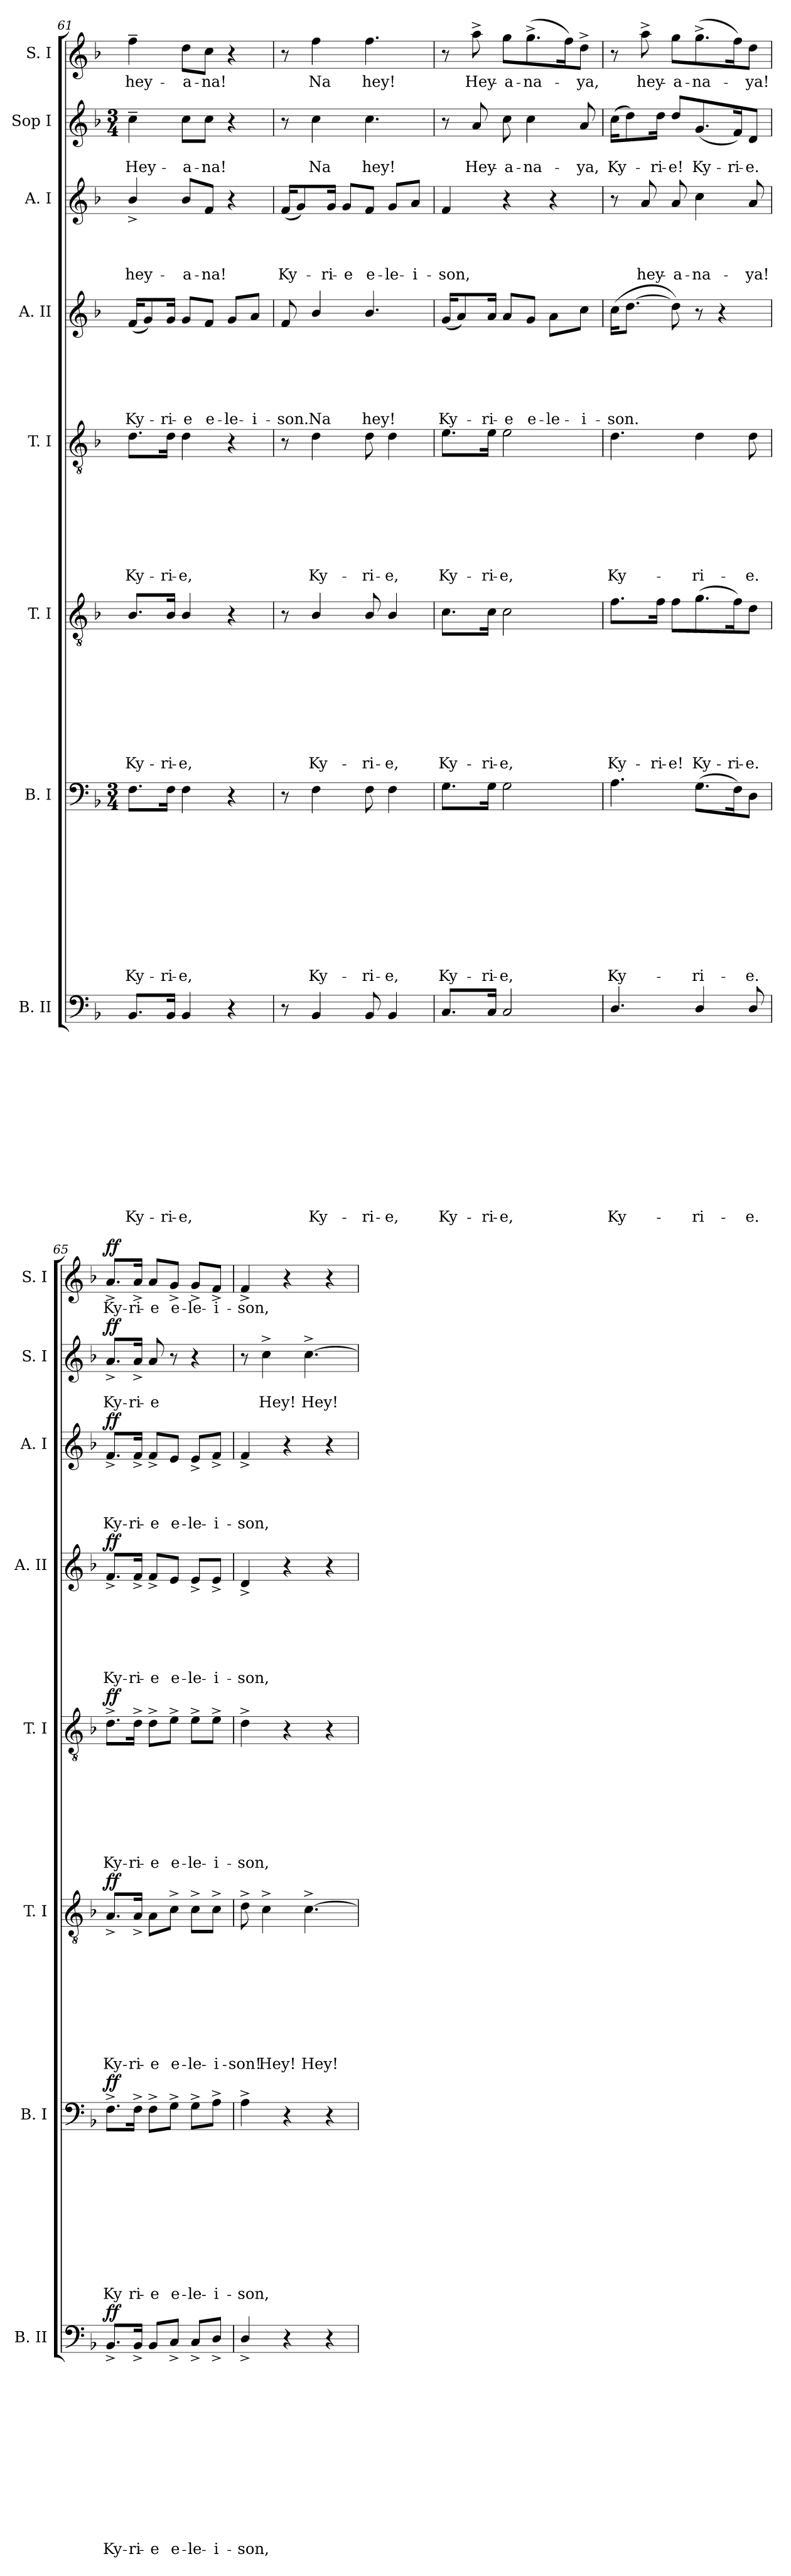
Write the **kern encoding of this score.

**kern	**text	**text	**text	**text	**text	**text	**text	**text	**text	**text	**text	**text	**text	**dynam	**kern	**text	**text	**text	**text	**text	**text	**text	**text	**text	**text	**text	**dynam	**kern	**text	**text	**text	**text	**text	**text	**text	**text	**text	**dynam	**kern	**text	**text	**text	**text	**text	**text	**text	**text	**dynam	**kern	**text	**text	**text	**text	**text	**text	**dynam	**kern	**text	**text	**text	**text	**dynam	**kern	**text	**text	**dynam	**kern	**text	**dynam
*part8	*part8	*part8	*part8	*part8	*part8	*part8	*part8	*part8	*part8	*part8	*part8	*part8	*part8	*part8	*part7	*part7	*part7	*part7	*part7	*part7	*part7	*part7	*part7	*part7	*part7	*part7	*part7	*part6	*part6	*part6	*part6	*part6	*part6	*part6	*part6	*part6	*part6	*part6	*part5	*part5	*part5	*part5	*part5	*part5	*part5	*part5	*part5	*part5	*part4	*part4	*part4	*part4	*part4	*part4	*part4	*part4	*part3	*part3	*part3	*part3	*part3	*part3	*part2	*part2	*part2	*part2	*part1	*part1	*part1
*staff8	*staff8	*staff8	*staff8	*staff8	*staff8	*staff8	*staff8	*staff8	*staff8	*staff8	*staff8	*staff8	*staff8	*staff8	*staff7	*staff7	*staff7	*staff7	*staff7	*staff7	*staff7	*staff7	*staff7	*staff7	*staff7	*staff7	*staff7	*staff6	*staff6	*staff6	*staff6	*staff6	*staff6	*staff6	*staff6	*staff6	*staff6	*staff6	*staff5	*staff5	*staff5	*staff5	*staff5	*staff5	*staff5	*staff5	*staff5	*staff5	*staff4	*staff4	*staff4	*staff4	*staff4	*staff4	*staff4	*staff4	*staff3	*staff3	*staff3	*staff3	*staff3	*staff3	*staff2	*staff2	*staff2	*staff2	*staff1	*staff1	*staff1
*I"B. II	*	*	*	*	*	*	*	*	*	*	*	*	*	*	*I"B. I	*	*	*	*	*	*	*	*	*	*	*	*	*I"T. I	*	*	*	*	*	*	*	*	*	*	*I"T. I	*	*	*	*	*	*	*	*	*	*I"A. II	*	*	*	*	*	*	*	*I"A. I	*	*	*	*	*	*I"Sop I	*	*	*	*I"S. I	*	*
*I'B. II	*	*	*	*	*	*	*	*	*	*	*	*	*	*	*I'B. I	*	*	*	*	*	*	*	*	*	*	*	*	*I'T. I	*	*	*	*	*	*	*	*	*	*	*I'T. I	*	*	*	*	*	*	*	*	*	*I'A. II	*	*	*	*	*	*	*	*I'A. I	*	*	*	*	*	*I'S. I	*	*	*	*I'S. I	*	*
*clefF4	*	*	*	*	*	*	*	*	*	*	*	*	*	*	*clefF4	*	*	*	*	*	*	*	*	*	*	*	*	*clefGv2	*	*	*	*	*	*	*	*	*	*	*clefGv2	*	*	*	*	*	*	*	*	*	*clefG2	*	*	*	*	*	*	*	*clefG2	*	*	*	*	*	*clefG2	*	*	*	*clefG2	*	*
*k[b-]	*	*	*	*	*	*	*	*	*	*	*	*	*	*	*k[b-]	*	*	*	*	*	*	*	*	*	*	*	*	*k[b-]	*	*	*	*	*	*	*	*	*	*	*k[b-]	*	*	*	*	*	*	*	*	*	*k[b-]	*	*	*	*	*	*	*	*k[b-]	*	*	*	*	*	*k[b-]	*	*	*	*k[b-]	*	*
*F:	*	*	*	*	*	*	*	*	*	*	*	*	*	*	*F:	*	*	*	*	*	*	*	*	*	*	*	*	*F:	*	*	*	*	*	*	*	*	*	*	*F:	*	*	*	*	*	*	*	*	*	*F:	*	*	*	*	*	*	*	*F:	*	*	*	*	*	*F:	*	*	*	*F:	*	*
*	*	*	*	*	*	*	*	*	*	*	*	*	*	*	*M3/4	*	*	*	*	*	*	*	*	*	*	*	*	*	*	*	*	*	*	*	*	*	*	*	*	*	*	*	*	*	*	*	*	*	*	*	*	*	*	*	*	*	*	*	*	*	*	*	*M3/4	*	*	*	*	*	*
=61	=61	=61	=61	=61	=61	=61	=61	=61	=61	=61	=61	=61	=61	=61	=61	=61	=61	=61	=61	=61	=61	=61	=61	=61	=61	=61	=61	=61	=61	=61	=61	=61	=61	=61	=61	=61	=61	=61	=61	=61	=61	=61	=61	=61	=61	=61	=61	=61	=61	=61	=61	=61	=61	=61	=61	=61	=61	=61	=61	=61	=61	=61	=61	=61	=61	=61	=61	=61	=61
!	!	!	!	!	!	!	!	!	!	!	!	!	!LO:LY:b	!	!	!	!	!	!	!	!	!	!	!	!	!LO:LY:b	!	!	!	!	!	!	!	!	!	!	!LO:LY:b	!	!	!	!	!	!	!	!	!	!LO:LY:b	!	!	!	!	!	!	!	!LO:LY:b	!	!	!	!	!	!LO:LY:b	!	!	!	!LO:LY:b	!	!	!LO:LY:b	!
8.BB-/L	.	.	.	.	.	.	.	.	.	.	.	.	Ky-	.	8.F\L	.	.	.	.	.	.	.	.	.	.	Ky-	.	8.B-/L	.	.	.	.	.	.	.	.	Ky-	.	8.d\L	.	.	.	.	.	.	.	Ky-	.	(<16f/KL	.	.	.	.	.	Ky-	.	4b-^>/	.	.	.	hey-	.	4cc~>\	.	Hey-	.	4ff~>\	hey-	.
.	.	.	.	.	.	.	.	.	.	.	.	.	.	.	.	.	.	.	.	.	.	.	.	.	.	.	.	.	.	.	.	.	.	.	.	.	.	.	.	.	.	.	.	.	.	.	.	.	8g/)	.	.	.	.	.	.	.	.	.	.	.	.	.	.	.	.	.	.	.	.
!	!	!	!	!	!	!	!	!	!	!	!	!	!LO:LY:b	!	!	!	!	!	!	!	!	!	!	!	!	!LO:LY:b	!	!	!	!	!	!	!	!	!	!	!LO:LY:b	!	!	!	!	!	!	!	!	!	!LO:LY:b	!	!	!	!	!	!	!	!LO:LY:b	!	!	!	!	!	!	!	!	!	!	!	!	!	!
16BB-/Jk	.	.	.	.	.	.	.	.	.	.	.	.	-ri-	.	16F\Jk	.	.	.	.	.	.	.	.	.	.	-ri-	.	16B-/Jk	.	.	.	.	.	.	.	.	-ri-	.	16d\Jk	.	.	.	.	.	.	.	-ri-	.	16g/Jk	.	.	.	.	.	-ri-	.	.	.	.	.	.	.	.	.	.	.	.	.	.
!	!	!	!	!	!	!	!	!	!	!	!	!	!LO:LY:b:rj	!	!	!	!	!	!	!	!	!	!	!	!	!LO:LY:b:rj	!	!	!	!	!	!	!	!	!	!	!LO:LY:b:rj	!	!	!	!	!	!	!	!	!	!LO:LY:b:rj	!	!	!	!	!	!	!	!LO:LY:b:rj	!	!	!	!	!	!LO:LY:b	!	!	!	!LO:LY:b	!	!	!LO:LY:b	!
4BB-/	.	.	.	.	.	.	.	.	.	.	.	.	-e,	.	4F\	.	.	.	.	.	.	.	.	.	.	-e,	.	4B-/	.	.	.	.	.	.	.	.	-e,	.	4d\	.	.	.	.	.	.	.	-e,	.	8g/L	.	.	.	.	.	-e	.	8b-/L	.	.	.	-a-	.	8cc\L	.	-a-	.	8dd\L	-a-	.
!	!	!	!	!	!	!	!	!	!	!	!	!	!	!	!	!	!	!	!	!	!	!	!	!	!	!	!	!	!	!	!	!	!	!	!	!	!	!	!	!	!	!	!	!	!	!	!	!	!	!	!	!	!	!	!LO:LY:b	!	!	!	!	!	!LO:LY:b	!	!	!	!LO:LY:b	!	!	!LO:LY:b	!
.	.	.	.	.	.	.	.	.	.	.	.	.	.	.	.	.	.	.	.	.	.	.	.	.	.	.	.	.	.	.	.	.	.	.	.	.	.	.	.	.	.	.	.	.	.	.	.	.	8f/J	.	.	.	.	.	e-	.	8f/J	.	.	.	-na!	.	8cc\J	.	-na!	.	8cc\J	-na!	.
!	!	!	!	!	!	!	!	!	!	!	!	!	!	!	!	!	!	!	!	!	!	!	!	!	!	!	!	!	!	!	!	!	!	!	!	!	!	!	!	!	!	!	!	!	!	!	!	!	!	!	!	!	!	!	!LO:LY:b	!	!	!	!	!	!	!	!	!	!	!	!	!	!
4r	.	.	.	.	.	.	.	.	.	.	.	.	.	.	4r	.	.	.	.	.	.	.	.	.	.	.	.	4r	.	.	.	.	.	.	.	.	.	.	4r	.	.	.	.	.	.	.	.	.	8g/L	.	.	.	.	.	-le-	.	4r	.	.	.	.	.	4r	.	.	.	4r	.	.
!	!	!	!	!	!	!	!	!	!	!	!	!	!	!	!	!	!	!	!	!	!	!	!	!	!	!	!	!	!	!	!	!	!	!	!	!	!	!	!	!	!	!	!	!	!	!	!	!	!	!	!	!	!	!	!LO:LY:b	!	!	!	!	!	!	!	!	!	!	!	!	!	!
.	.	.	.	.	.	.	.	.	.	.	.	.	.	.	.	.	.	.	.	.	.	.	.	.	.	.	.	.	.	.	.	.	.	.	.	.	.	.	.	.	.	.	.	.	.	.	.	.	8a/J	.	.	.	.	.	-i-	.	.	.	.	.	.	.	.	.	.	.	.	.	.
=62	=62	=62	=62	=62	=62	=62	=62	=62	=62	=62	=62	=62	=62	=62	=62	=62	=62	=62	=62	=62	=62	=62	=62	=62	=62	=62	=62	=62	=62	=62	=62	=62	=62	=62	=62	=62	=62	=62	=62	=62	=62	=62	=62	=62	=62	=62	=62	=62	=62	=62	=62	=62	=62	=62	=62	=62	=62	=62	=62	=62	=62	=62	=62	=62	=62	=62	=62	=62	=62
!	!	!	!	!	!	!	!	!	!	!	!	!	!	!	!	!	!	!	!	!	!	!	!	!	!	!	!	!	!	!	!	!	!	!	!	!	!	!	!	!	!	!	!	!	!	!	!	!	!	!	!	!	!	!	!LO:LY:b	!	!	!	!	!	!LO:LY:b	!	!	!	!	!	!	!	!
8r	.	.	.	.	.	.	.	.	.	.	.	.	.	.	8r	.	.	.	.	.	.	.	.	.	.	.	.	8r	.	.	.	.	.	.	.	.	.	.	8r	.	.	.	.	.	.	.	.	.	8f/	.	.	.	.	.	-son.	.	(<16f/KL	.	.	.	Ky-	.	8r	.	.	.	8r	.	.
.	.	.	.	.	.	.	.	.	.	.	.	.	.	.	.	.	.	.	.	.	.	.	.	.	.	.	.	.	.	.	.	.	.	.	.	.	.	.	.	.	.	.	.	.	.	.	.	.	.	.	.	.	.	.	.	.	8g/)	.	.	.	.	.	.	.	.	.	.	.	.
!	!	!	!	!	!	!	!	!	!	!	!	!	!LO:LY:b	!	!	!	!	!	!	!	!	!	!	!	!	!LO:LY:b	!	!	!	!	!	!	!	!	!	!	!LO:LY:b	!	!	!	!	!	!	!	!	!	!LO:LY:b	!	!	!	!	!	!	!	!LO:LY:b	!	!	!	!	!	!	!	!	!	!LO:LY:b	!	!	!LO:LY:b	!
4BB-/	.	.	.	.	.	.	.	.	.	.	.	.	Ky-	.	4F\	.	.	.	.	.	.	.	.	.	.	Ky-	.	4B-/	.	.	.	.	.	.	.	.	Ky-	.	4d\	.	.	.	.	.	.	.	Ky-	.	4b-/	.	.	.	.	.	Na	.	.	.	.	.	.	.	4cc\	.	Na	.	4ff\	Na	.
!	!	!	!	!	!	!	!	!	!	!	!	!	!	!	!	!	!	!	!	!	!	!	!	!	!	!	!	!	!	!	!	!	!	!	!	!	!	!	!	!	!	!	!	!	!	!	!	!	!	!	!	!	!	!	!	!	!	!	!	!	!LO:LY:b	!	!	!	!	!	!	!	!
.	.	.	.	.	.	.	.	.	.	.	.	.	.	.	.	.	.	.	.	.	.	.	.	.	.	.	.	.	.	.	.	.	.	.	.	.	.	.	.	.	.	.	.	.	.	.	.	.	.	.	.	.	.	.	.	.	16g/Jk	.	.	.	-ri-	.	.	.	.	.	.	.	.
!	!	!	!	!	!	!	!	!	!	!	!	!	!	!	!	!	!	!	!	!	!	!	!	!	!	!	!	!	!	!	!	!	!	!	!	!	!	!	!	!	!	!	!	!	!	!	!	!	!	!	!	!	!	!	!	!	!	!	!	!	!LO:LY:b:rj	!	!	!	!	!	!	!	!
.	.	.	.	.	.	.	.	.	.	.	.	.	.	.	.	.	.	.	.	.	.	.	.	.	.	.	.	.	.	.	.	.	.	.	.	.	.	.	.	.	.	.	.	.	.	.	.	.	.	.	.	.	.	.	.	.	8g/L	.	.	.	-e	.	.	.	.	.	.	.	.
!	!	!	!	!	!	!	!	!	!	!	!	!	!LO:LY:b	!	!	!	!	!	!	!	!	!	!	!	!	!LO:LY:b	!	!	!	!	!	!	!	!	!	!	!LO:LY:b	!	!	!	!	!	!	!	!	!	!LO:LY:b	!	!	!	!	!	!	!	!LO:LY:b	!	!	!	!	!	!LO:LY:b	!	!	!	!LO:LY:b	!	!	!LO:LY:b	!
8BB-/	.	.	.	.	.	.	.	.	.	.	.	.	-ri-	.	8F\	.	.	.	.	.	.	.	.	.	.	-ri-	.	8B-/	.	.	.	.	.	.	.	.	-ri-	.	8d\	.	.	.	.	.	.	.	-ri-	.	4.b-/	.	.	.	.	.	hey!	.	8f/J	.	.	.	e-	.	4.cc\	.	hey!	.	4.ff\	hey!	.
!	!	!	!	!	!	!	!	!	!	!	!	!	!LO:LY:b	!	!	!	!	!	!	!	!	!	!	!	!	!LO:LY:b	!	!	!	!	!	!	!	!	!	!	!LO:LY:b	!	!	!	!	!	!	!	!	!	!LO:LY:b	!	!	!	!	!	!	!	!	!	!	!	!	!	!LO:LY:b	!	!	!	!	!	!	!	!
4BB-/	.	.	.	.	.	.	.	.	.	.	.	.	-e,	.	4F\	.	.	.	.	.	.	.	.	.	.	-e,	.	4B-/	.	.	.	.	.	.	.	.	-e,	.	4d\	.	.	.	.	.	.	.	-e,	.	.	.	.	.	.	.	.	.	8g/L	.	.	.	-le-	.	.	.	.	.	.	.	.
!	!	!	!	!	!	!	!	!	!	!	!	!	!	!	!	!	!	!	!	!	!	!	!	!	!	!	!	!	!	!	!	!	!	!	!	!	!	!	!	!	!	!	!	!	!	!	!	!	!	!	!	!	!	!	!	!	!	!	!	!	!LO:LY:b	!	!	!	!	!	!	!	!
.	.	.	.	.	.	.	.	.	.	.	.	.	.	.	.	.	.	.	.	.	.	.	.	.	.	.	.	.	.	.	.	.	.	.	.	.	.	.	.	.	.	.	.	.	.	.	.	.	.	.	.	.	.	.	.	.	8a/J	.	.	.	-i-	.	.	.	.	.	.	.	.
=63	=63	=63	=63	=63	=63	=63	=63	=63	=63	=63	=63	=63	=63	=63	=63	=63	=63	=63	=63	=63	=63	=63	=63	=63	=63	=63	=63	=63	=63	=63	=63	=63	=63	=63	=63	=63	=63	=63	=63	=63	=63	=63	=63	=63	=63	=63	=63	=63	=63	=63	=63	=63	=63	=63	=63	=63	=63	=63	=63	=63	=63	=63	=63	=63	=63	=63	=63	=63	=63
!	!	!	!	!	!	!	!	!	!	!	!	!	!LO:LY:b	!	!	!	!	!	!	!	!	!	!	!	!	!LO:LY:b	!	!	!	!	!	!	!	!	!	!	!LO:LY:b	!	!	!	!	!	!	!	!	!	!LO:LY:b	!	!	!	!	!	!	!	!LO:LY:b	!	!	!	!	!	!LO:LY:b	!	!	!	!	!	!	!	!
8.C/L	.	.	.	.	.	.	.	.	.	.	.	.	Ky-	.	8.G\L	.	.	.	.	.	.	.	.	.	.	Ky-	.	8.c\L	.	.	.	.	.	.	.	.	Ky-	.	8.e\L	.	.	.	.	.	.	.	Ky-	.	(<16g/KL	.	.	.	.	.	Ky-	.	4f/	.	.	.	-son,	.	8r	.	.	.	8r	.	.
.	.	.	.	.	.	.	.	.	.	.	.	.	.	.	.	.	.	.	.	.	.	.	.	.	.	.	.	.	.	.	.	.	.	.	.	.	.	.	.	.	.	.	.	.	.	.	.	.	8a/)	.	.	.	.	.	.	.	.	.	.	.	.	.	.	.	.	.	.	.	.
!	!	!	!	!	!	!	!	!	!	!	!	!	!	!	!	!	!	!	!	!	!	!	!	!	!	!	!	!	!	!	!	!	!	!	!	!	!	!	!	!	!	!	!	!	!	!	!	!	!	!	!	!	!	!	!	!	!	!	!	!	!	!	!	!	!LO:LY:b	!	!	!LO:LY:b	!
.	.	.	.	.	.	.	.	.	.	.	.	.	.	.	.	.	.	.	.	.	.	.	.	.	.	.	.	.	.	.	.	.	.	.	.	.	.	.	.	.	.	.	.	.	.	.	.	.	.	.	.	.	.	.	.	.	.	.	.	.	.	.	8a/	.	Hey-	.	8aa^>\	Hey-	.
!	!	!	!	!	!	!	!	!	!	!	!	!	!LO:LY:b	!	!	!	!	!	!	!	!	!	!	!	!	!LO:LY:b	!	!	!	!	!	!	!	!	!	!	!LO:LY:b	!	!	!	!	!	!	!	!	!	!LO:LY:b	!	!	!	!	!	!	!	!LO:LY:b	!	!	!	!	!	!	!	!	!	!	!	!	!	!
16C/Jk	.	.	.	.	.	.	.	.	.	.	.	.	-ri-	.	16G\Jk	.	.	.	.	.	.	.	.	.	.	-ri-	.	16c\Jk	.	.	.	.	.	.	.	.	-ri-	.	16e\Jk	.	.	.	.	.	.	.	-ri-	.	16a/Jk	.	.	.	.	.	-ri-	.	.	.	.	.	.	.	.	.	.	.	.	.	.
!	!	!	!	!	!	!	!	!	!	!	!	!	!LO:LY:b	!	!	!	!	!	!	!	!	!	!	!	!	!LO:LY:b	!	!	!	!	!	!	!	!	!	!	!LO:LY:b	!	!	!	!	!	!	!	!	!	!LO:LY:b	!	!	!	!	!	!	!	!LO:LY:b:rj	!	!	!	!	!	!	!	!	!	!LO:LY:b	!	!	!LO:LY:b	!
2C/	.	.	.	.	.	.	.	.	.	.	.	.	-e,	.	2G\	.	.	.	.	.	.	.	.	.	.	-e,	.	2c\	.	.	.	.	.	.	.	.	-e,	.	2e\	.	.	.	.	.	.	.	-e,	.	8a/L	.	.	.	.	.	-e	.	4r	.	.	.	.	.	8cc\	.	-a-	.	8gg\L	-a-	.
!	!	!	!	!	!	!	!	!	!	!	!	!	!	!	!	!	!	!	!	!	!	!	!	!	!	!	!	!	!	!	!	!	!	!	!	!	!	!	!	!	!	!	!	!	!	!	!	!	!	!	!	!	!	!	!LO:LY:b	!	!	!	!	!	!	!	!	!	!LO:LY:b	!	!	!LO:LY:b	!
.	.	.	.	.	.	.	.	.	.	.	.	.	.	.	.	.	.	.	.	.	.	.	.	.	.	.	.	.	.	.	.	.	.	.	.	.	.	.	.	.	.	.	.	.	.	.	.	.	8g/J	.	.	.	.	.	e-	.	.	.	.	.	.	.	4cc\	.	-na-	.	(>8.gg^>\	-na-	.
!	!	!	!	!	!	!	!	!	!	!	!	!	!	!	!	!	!	!	!	!	!	!	!	!	!	!	!	!	!	!	!	!	!	!	!	!	!	!	!	!	!	!	!	!	!	!	!	!	!	!	!	!	!	!	!LO:LY:b	!	!	!	!	!	!	!	!	!	!	!	!	!	!
.	.	.	.	.	.	.	.	.	.	.	.	.	.	.	.	.	.	.	.	.	.	.	.	.	.	.	.	.	.	.	.	.	.	.	.	.	.	.	.	.	.	.	.	.	.	.	.	.	8a\L	.	.	.	.	.	-le-	.	4r	.	.	.	.	.	.	.	.	.	.	.	.
.	.	.	.	.	.	.	.	.	.	.	.	.	.	.	.	.	.	.	.	.	.	.	.	.	.	.	.	.	.	.	.	.	.	.	.	.	.	.	.	.	.	.	.	.	.	.	.	.	.	.	.	.	.	.	.	.	.	.	.	.	.	.	.	.	.	.	16ff\k)	.	.
!	!	!	!	!	!	!	!	!	!	!	!	!	!	!	!	!	!	!	!	!	!	!	!	!	!	!	!	!	!	!	!	!	!	!	!	!	!	!	!	!	!	!	!	!	!	!	!	!	!	!	!	!	!	!	!LO:LY:b	!	!	!	!	!	!	!	!	!	!LO:LY:b	!	!	!LO:LY:b	!
.	.	.	.	.	.	.	.	.	.	.	.	.	.	.	.	.	.	.	.	.	.	.	.	.	.	.	.	.	.	.	.	.	.	.	.	.	.	.	.	.	.	.	.	.	.	.	.	.	8cc\J	.	.	.	.	.	-i-	.	.	.	.	.	.	.	8a/	.	-ya,	.	8dd^>\J	-ya,	.
=64	=64	=64	=64	=64	=64	=64	=64	=64	=64	=64	=64	=64	=64	=64	=64	=64	=64	=64	=64	=64	=64	=64	=64	=64	=64	=64	=64	=64	=64	=64	=64	=64	=64	=64	=64	=64	=64	=64	=64	=64	=64	=64	=64	=64	=64	=64	=64	=64	=64	=64	=64	=64	=64	=64	=64	=64	=64	=64	=64	=64	=64	=64	=64	=64	=64	=64	=64	=64	=64
!	!	!	!	!	!	!	!	!	!	!	!	!	!LO:LY:b	!	!	!	!	!	!	!	!	!	!	!	!	!LO:LY:b	!	!	!	!	!	!	!	!	!	!	!LO:LY:b	!	!	!	!	!	!	!	!	!	!LO:LY:b	!	!	!	!	!	!	!	!LO:LY:b	!	!	!	!	!	!	!	!	!	!LO:LY:b	!	!	!	!
4.D/	.	.	.	.	.	.	.	.	.	.	.	.	Ky-	.	4.A\	.	.	.	.	.	.	.	.	.	.	Ky-	.	8.f\L	.	.	.	.	.	.	.	.	Ky-	.	4.d\	.	.	.	.	.	.	.	Ky-	.	(>16cc\KL	.	.	.	.	.	-son.	.	8r	.	.	.	.	.	(>16cc\KL	.	Ky-	.	8r	.	.
.	.	.	.	.	.	.	.	.	.	.	.	.	.	.	.	.	.	.	.	.	.	.	.	.	.	.	.	.	.	.	.	.	.	.	.	.	.	.	.	.	.	.	.	.	.	.	.	.	[>8.dd\J	.	.	.	.	.	.	.	.	.	.	.	.	.	8dd\)	.	.	.	.	.	.
!	!	!	!	!	!	!	!	!	!	!	!	!	!	!	!	!	!	!	!	!	!	!	!	!	!	!	!	!	!	!	!	!	!	!	!	!	!	!	!	!	!	!	!	!	!	!	!	!	!	!	!	!	!	!	!	!	!	!	!	!	!LO:LY:b	!	!	!	!	!	!	!LO:LY:b	!
.	.	.	.	.	.	.	.	.	.	.	.	.	.	.	.	.	.	.	.	.	.	.	.	.	.	.	.	.	.	.	.	.	.	.	.	.	.	.	.	.	.	.	.	.	.	.	.	.	.	.	.	.	.	.	.	.	8a/	.	.	.	hey-	.	.	.	.	.	8aa^>\	hey-	.
!	!	!	!	!	!	!	!	!	!	!	!	!	!	!	!	!	!	!	!	!	!	!	!	!	!	!	!	!	!	!	!	!	!	!	!	!	!LO:LY:b	!	!	!	!	!	!	!	!	!	!	!	!	!	!	!	!	!	!	!	!	!	!	!	!	!	!	!	!LO:LY:b	!	!	!	!
.	.	.	.	.	.	.	.	.	.	.	.	.	.	.	.	.	.	.	.	.	.	.	.	.	.	.	.	16f\Jk	.	.	.	.	.	.	.	.	-ri-	.	.	.	.	.	.	.	.	.	.	.	.	.	.	.	.	.	.	.	.	.	.	.	.	.	16dd\Jk	.	-ri-	.	.	.	.
!	!	!	!	!	!	!	!	!	!	!	!	!	!	!	!	!	!	!	!	!	!	!	!	!	!	!	!	!	!	!	!	!	!	!	!	!	!LO:LY:b	!	!	!	!	!	!	!	!	!	!	!	!	!	!	!	!	!	!	!	!	!	!	!	!LO:LY:b	!	!	!	!LO:LY:b	!	!	!LO:LY:b	!
.	.	.	.	.	.	.	.	.	.	.	.	.	.	.	.	.	.	.	.	.	.	.	.	.	.	.	.	8f\L	.	.	.	.	.	.	.	.	-e!	.	.	.	.	.	.	.	.	.	.	.	8dd\])	.	.	.	.	.	.	.	8a/	.	.	.	-a-	.	8dd/L	.	-e!	.	8gg\L	-a-	.
!	!	!	!	!	!	!	!	!	!	!	!	!	!LO:LY:b	!	!	!	!	!	!	!	!	!	!	!	!	!LO:LY:b	!	!	!	!	!	!	!	!	!	!	!LO:LY:b	!	!	!	!	!	!	!	!	!	!LO:LY:b	!	!	!	!	!	!	!	!	!	!	!	!	!	!LO:LY:b	!	!	!	!LO:LY:b	!	!	!LO:LY:b	!
4D/	.	.	.	.	.	.	.	.	.	.	.	.	-ri-	.	(>8.G\L	.	.	.	.	.	.	.	.	.	.	-ri-	.	(>8.g\	.	.	.	.	.	.	.	.	Ky-	.	4d\	.	.	.	.	.	.	.	-ri-	.	8r	.	.	.	.	.	.	.	4cc\	.	.	.	-na-	.	(<8.g/	.	Ky-	.	(>8.gg^>\	-na-	.
.	.	.	.	.	.	.	.	.	.	.	.	.	.	.	.	.	.	.	.	.	.	.	.	.	.	.	.	.	.	.	.	.	.	.	.	.	.	.	.	.	.	.	.	.	.	.	.	.	4r	.	.	.	.	.	.	.	.	.	.	.	.	.	.	.	.	.	.	.	.
!	!	!	!	!	!	!	!	!	!	!	!	!	!	!	!	!	!	!	!	!	!	!	!	!	!	!	!	!	!	!	!	!	!	!	!	!	!LO:LY:b	!	!	!	!	!	!	!	!	!	!	!	!	!	!	!	!	!	!	!	!	!	!	!	!	!	!	!	!LO:LY:b	!	!	!	!
.	.	.	.	.	.	.	.	.	.	.	.	.	.	.	16F\k)	.	.	.	.	.	.	.	.	.	.	.	.	16f\k)	.	.	.	.	.	.	.	.	-ri-	.	.	.	.	.	.	.	.	.	.	.	.	.	.	.	.	.	.	.	.	.	.	.	.	.	16f/k)	.	-ri-	.	16ff\k)	.	.
!	!	!	!	!	!	!	!	!	!	!	!	!	!LO:LY:b	!	!	!	!	!	!	!	!	!	!	!	!	!LO:LY:b	!	!	!	!	!	!	!	!	!	!	!LO:LY:b	!	!	!	!	!	!	!	!	!	!LO:LY:b	!	!	!	!	!	!	!	!	!	!	!	!	!	!LO:LY:b	!	!	!	!LO:LY:b	!	!	!LO:LY:b	!
8D/	.	.	.	.	.	.	.	.	.	.	.	.	-e.	.	8D\J	.	.	.	.	.	.	.	.	.	.	-e.	.	8d\J	.	.	.	.	.	.	.	.	-e.	.	8d\	.	.	.	.	.	.	.	-e.	.	.	.	.	.	.	.	.	.	8a/	.	.	.	-ya!	.	8d/J	.	-e.	.	8dd\J	-ya!	.
!!LO:PB:g=z
=65	=65	=65	=65	=65	=65	=65	=65	=65	=65	=65	=65	=65	=65	=65	=65	=65	=65	=65	=65	=65	=65	=65	=65	=65	=65	=65	=65	=65	=65	=65	=65	=65	=65	=65	=65	=65	=65	=65	=65	=65	=65	=65	=65	=65	=65	=65	=65	=65	=65	=65	=65	=65	=65	=65	=65	=65	=65	=65	=65	=65	=65	=65	=65	=65	=65	=65	=65	=65	=65
!	!	!	!	!	!	!	!	!	!	!	!	!	!LO:LY:b	!LO:DY:a	!	!	!	!	!	!	!	!	!	!	!	!LO:LY:b	!LO:DY:a	!	!	!	!	!	!	!	!	!	!LO:LY:b	!LO:DY:a	!	!	!	!	!	!	!	!	!LO:LY:b	!LO:DY:a	!	!	!	!	!	!	!LO:LY:b	!LO:DY:a	!	!	!	!	!LO:LY:b	!LO:DY:a	!	!	!LO:LY:b	!LO:DY:a	!	!LO:LY:b	!LO:DY:a
8.BB-^</L	.	.	.	.	.	.	.	.	.	.	.	.	Ky-	ff	8.F^>\L	.	.	.	.	.	.	.	.	.	.	Ky	ff	8.A^</L	.	.	.	.	.	.	.	.	Ky-	ff	8.d^>\L	.	.	.	.	.	.	.	Ky-	ff	8.f^</L	.	.	.	.	.	Ky-	ff	8.f^</L	.	.	.	Ky-	ff	8.a^</L	.	Ky-	ff	8.a^</L	Ky-	ff
!	!	!	!	!	!	!	!	!	!	!	!	!	!LO:LY:b	!	!	!	!	!	!	!	!	!	!	!	!	!LO:LY:b	!	!	!	!	!	!	!	!	!	!	!LO:LY:b	!	!	!	!	!	!	!	!	!	!LO:LY:b	!	!	!	!	!	!	!	!LO:LY:b	!	!	!	!	!	!LO:LY:b	!	!	!	!LO:LY:b	!	!	!LO:LY:b	!
16BB-^</Jk	.	.	.	.	.	.	.	.	.	.	.	.	-ri-	.	16F^>\Jk	.	.	.	.	.	.	.	.	.	.	ri-	.	16A^</Jk	.	.	.	.	.	.	.	.	-ri-	.	16d^>\Jk	.	.	.	.	.	.	.	-ri-	.	16f^</Jk	.	.	.	.	.	-ri-	.	16f^</Jk	.	.	.	-ri-	.	16a^</Jk	.	-ri-	.	16a^</Jk	-ri-	.
!	!	!	!	!	!	!	!	!	!	!	!	!	!LO:LY:b:rj	!	!	!	!	!	!	!	!	!	!	!	!	!LO:LY:b:rj	!	!	!	!	!	!	!	!	!	!	!LO:LY:b:rj	!	!	!	!	!	!	!	!	!	!LO:LY:b:rj	!	!	!	!	!	!	!	!LO:LY:b:rj	!	!	!	!	!	!LO:LY:b:rj	!	!	!	!LO:LY:b:rj	!	!	!LO:LY:b:rj	!
8BB-/L	.	.	.	.	.	.	.	.	.	.	.	.	-e	.	8F^>\L	.	.	.	.	.	.	.	.	.	.	-e	.	8A\L	.	.	.	.	.	.	.	.	-e	.	8d^>\L	.	.	.	.	.	.	.	-e	.	8f^</L	.	.	.	.	.	-e	.	8f^</L	.	.	.	-e	.	8a/	.	-e	.	8a/L	-e	.
!	!	!	!	!	!	!	!	!	!	!	!	!	!LO:LY:b	!	!	!	!	!	!	!	!	!	!	!	!	!LO:LY:b	!	!	!	!	!	!	!	!	!	!	!LO:LY:b	!	!	!	!	!	!	!	!	!	!LO:LY:b	!	!	!	!	!	!	!	!LO:LY:b	!	!	!	!	!	!LO:LY:b	!	!	!	!	!	!	!LO:LY:b	!
8C^</J	.	.	.	.	.	.	.	.	.	.	.	.	e-	.	8G^>\J	.	.	.	.	.	.	.	.	.	.	e-	.	8c^>\J	.	.	.	.	.	.	.	.	e-	.	8e^>\J	.	.	.	.	.	.	.	e-	.	8e/J	.	.	.	.	.	e-	.	8e/J	.	.	.	e-	.	8r	.	.	.	8g^</J	e-	.
!	!	!	!	!	!	!	!	!	!	!	!	!	!LO:LY:b	!	!	!	!	!	!	!	!	!	!	!	!	!LO:LY:b	!	!	!	!	!	!	!	!	!	!	!LO:LY:b	!	!	!	!	!	!	!	!	!	!LO:LY:b	!	!	!	!	!	!	!	!LO:LY:b	!	!	!	!	!	!LO:LY:b	!	!	!	!	!	!	!LO:LY:b	!
8C^</L	.	.	.	.	.	.	.	.	.	.	.	.	-le-	.	8G^>\L	.	.	.	.	.	.	.	.	.	.	-le-	.	8c^>\L	.	.	.	.	.	.	.	.	-le-	.	8e^>\L	.	.	.	.	.	.	.	-le-	.	8e^</L	.	.	.	.	.	-le-	.	8e^</L	.	.	.	-le-	.	4r	.	.	.	8g^</L	-le-	.
!	!	!	!	!	!	!	!	!	!	!	!	!	!LO:LY:b	!	!	!	!	!	!	!	!	!	!	!	!	!LO:LY:b	!	!	!	!	!	!	!	!	!	!	!LO:LY:b	!	!	!	!	!	!	!	!	!	!LO:LY:b	!	!	!	!	!	!	!	!LO:LY:b	!	!	!	!	!	!LO:LY:b	!	!	!	!	!	!	!LO:LY:b	!
8D^</J	.	.	.	.	.	.	.	.	.	.	.	.	-i-	.	8A^>\J	.	.	.	.	.	.	.	.	.	.	-i-	.	8c^>\J	.	.	.	.	.	.	.	.	-i-	.	8e^>\J	.	.	.	.	.	.	.	-i-	.	8e^</J	.	.	.	.	.	-i-	.	8f^</J	.	.	.	-i-	.	.	.	.	.	8f^</J	-i-	.
=66	=66	=66	=66	=66	=66	=66	=66	=66	=66	=66	=66	=66	=66	=66	=66	=66	=66	=66	=66	=66	=66	=66	=66	=66	=66	=66	=66	=66	=66	=66	=66	=66	=66	=66	=66	=66	=66	=66	=66	=66	=66	=66	=66	=66	=66	=66	=66	=66	=66	=66	=66	=66	=66	=66	=66	=66	=66	=66	=66	=66	=66	=66	=66	=66	=66	=66	=66	=66	=66
!	!	!	!	!	!	!	!	!	!	!	!	!	!LO:LY:b	!	!	!	!	!	!	!	!	!	!	!	!	!LO:LY:b	!	!	!	!	!	!	!	!	!	!	!LO:LY:b	!	!	!	!	!	!	!	!	!	!LO:LY:b	!	!	!	!	!	!	!	!LO:LY:b	!	!	!	!	!	!LO:LY:b	!	!	!	!	!	!	!LO:LY:b	!
4D^>/	.	.	.	.	.	.	.	.	.	.	.	.	-son,	.	4A^>\	.	.	.	.	.	.	.	.	.	.	-son,	.	8d^>\	.	.	.	.	.	.	.	.	-son!	.	4d^>\	.	.	.	.	.	.	.	-son,	.	4d^</	.	.	.	.	.	-son,	.	4f^</	.	.	.	-son,	.	8r	.	.	.	4f^</	-son,	.
!	!	!	!	!	!	!	!	!	!	!	!	!	!	!	!	!	!	!	!	!	!	!	!	!	!	!	!	!	!	!	!	!	!	!	!	!	!LO:LY:b	!	!	!	!	!	!	!	!	!	!	!	!	!	!	!	!	!	!	!	!	!	!	!	!	!	!	!	!LO:LY:b	!	!	!	!
.	.	.	.	.	.	.	.	.	.	.	.	.	.	.	.	.	.	.	.	.	.	.	.	.	.	.	.	4c^>\	.	.	.	.	.	.	.	.	Hey!	.	.	.	.	.	.	.	.	.	.	.	.	.	.	.	.	.	.	.	.	.	.	.	.	.	4cc^>\	.	Hey!	.	.	.	.
4r	.	.	.	.	.	.	.	.	.	.	.	.	.	.	4r	.	.	.	.	.	.	.	.	.	.	.	.	.	.	.	.	.	.	.	.	.	.	.	4r	.	.	.	.	.	.	.	.	.	4r	.	.	.	.	.	.	.	4r	.	.	.	.	.	.	.	.	.	4r	.	.
!	!	!	!	!	!	!	!	!	!	!	!	!	!	!	!	!	!	!	!	!	!	!	!	!	!	!	!	!	!	!	!	!	!	!	!	!	!LO:LY:b	!	!	!	!	!	!	!	!	!	!	!	!	!	!	!	!	!	!	!	!	!	!	!	!	!	!	!	!LO:LY:b	!	!	!	!
.	.	.	.	.	.	.	.	.	.	.	.	.	.	.	.	.	.	.	.	.	.	.	.	.	.	.	.	[>4.c^>\	.	.	.	.	.	.	.	.	Hey!	.	.	.	.	.	.	.	.	.	.	.	.	.	.	.	.	.	.	.	.	.	.	.	.	.	[>4.cc^>\	.	Hey!	.	.	.	.
4r	.	.	.	.	.	.	.	.	.	.	.	.	.	.	4r	.	.	.	.	.	.	.	.	.	.	.	.	.	.	.	.	.	.	.	.	.	.	.	4r	.	.	.	.	.	.	.	.	.	4r	.	.	.	.	.	.	.	4r	.	.	.	.	.	.	.	.	.	4r	.	.
=	=	=	=	=	=	=	=	=	=	=	=	=	=	=	=	=	=	=	=	=	=	=	=	=	=	=	=	=	=	=	=	=	=	=	=	=	=	=	=	=	=	=	=	=	=	=	=	=	=	=	=	=	=	=	=	=	=	=	=	=	=	=	=	=	=	=	=	=	=
*-	*-	*-	*-	*-	*-	*-	*-	*-	*-	*-	*-	*-	*-	*-	*-	*-	*-	*-	*-	*-	*-	*-	*-	*-	*-	*-	*-	*-	*-	*-	*-	*-	*-	*-	*-	*-	*-	*-	*-	*-	*-	*-	*-	*-	*-	*-	*-	*-	*-	*-	*-	*-	*-	*-	*-	*-	*-	*-	*-	*-	*-	*-	*-	*-	*-	*-	*-	*-	*-
